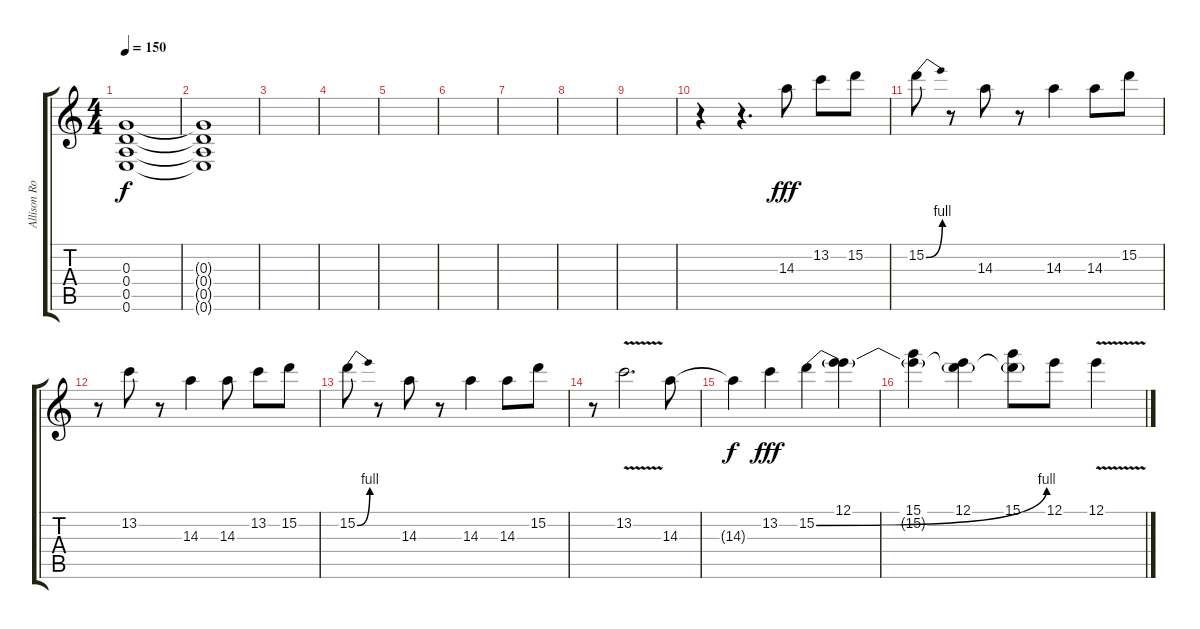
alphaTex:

\track ("Allison Robertson (Lead)" "Allison Ro") {instrument distortionguitar}
\staff {score tabs}
\tuning (E4 B3 G3 D3 A2 E2) {hide}
\ts (4 4)
\tempo 150
\clef g2
\ks c
(0.3{t} 0.4{t} 0.5{t} 0.6{t}).1{dy f} |
(0.3{t} 0.4{t} 0.5{t} 0.6{t}).1 |
|
|
|
|
|
|
|
r.4 r.4{d} 14.3.8{dy fff} 13.2.8 15.2.8 |
15.2{be (bend 0 0 60 4)}.8 r.8 14.3.8 r.8 14.3.4 14.3.8 15.2.8 |
r.8 13.2.8 r.8 14.3.4 14.3.8 13.2.8 15.2.8 |
15.2{be (bend 0 0 60 4)}.8 r.8 14.3.8 r.8 14.3.4 14.3.8 15.2.8 |
r.8 13.2{v}.2{d} 14.3.8 |
14.3{t}.4{dy f} 13.2.4{dy fff} 15.2{be (bend 0 0 60 4)}.4 (12.1 15.2{t}).4 |
(15.1 15.2{t}).4 (12.1 15.2{t}).4 (15.1 15.2{t}).8 12.1.8 12.1{v}.4
